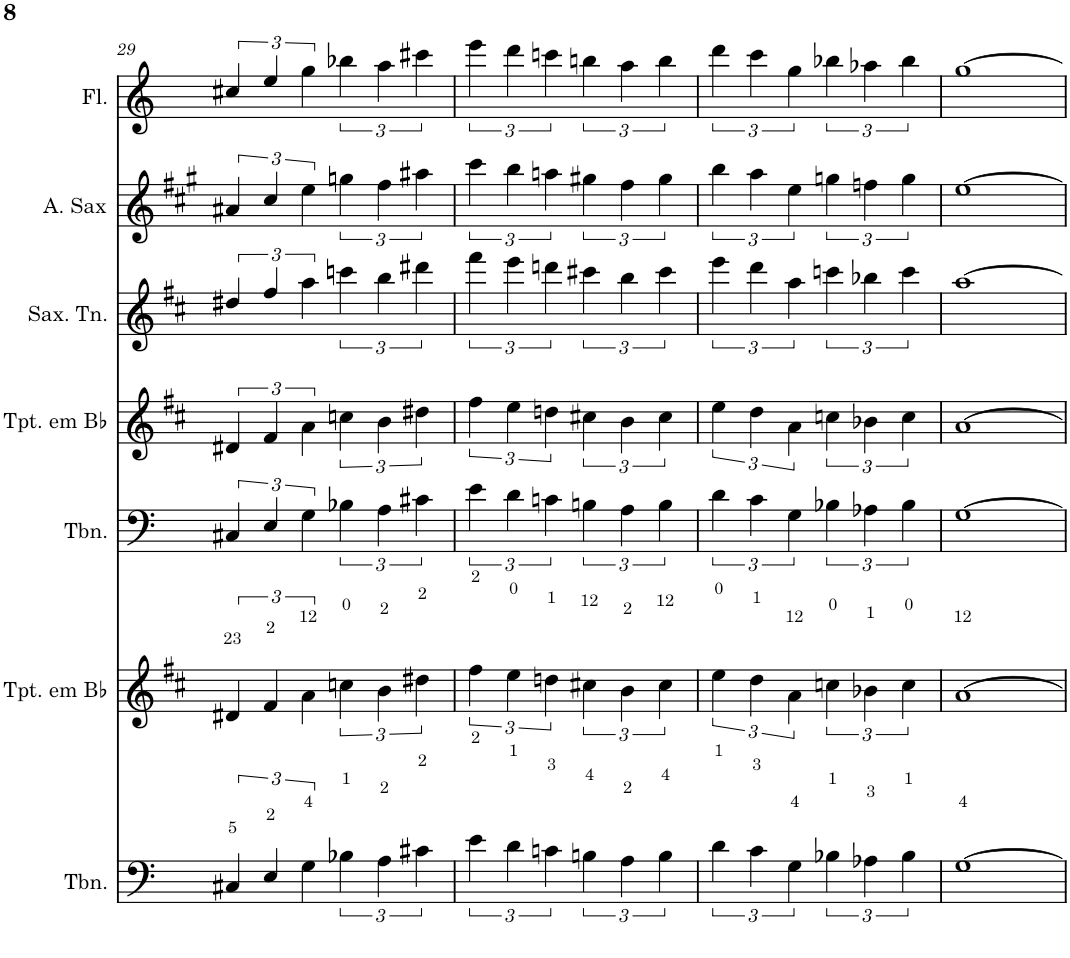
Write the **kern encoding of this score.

**kern	**kern	**kern	**kern	**kern	**kern	**kern
*part7	*part6	*part5	*part4	*part3	*part2	*part1
*staff7	*staff6	*staff5	*staff4	*staff3	*staff2	*staff1
*I"Trombone	*I"Trompete em Bb	*I"Trombone	*I"Trompete em Bb	*I"Saxofone Tenor	*I"Saxofone Alto	*I"Flauta Transversal
*I'Tbn.	*I'Tpt. em Bb	*I'Tbn.	*I'Tpt. em Bb	*I'Sax. Tn.	*	*I'Fl.
!!LO:PB:g=z
*clefF4	*clefG2	*clefF4	*clefG2	*clefG2	*clefG2	*clefG2
*	*Trd1c2	*	*Trd1c2	*Trd8c14	*Trd5c9	*
*k[]	*k[f#c#]	*k[]	*k[f#c#]	*k[f#c#]	*k[f#c#g#]	*k[]
*M4/4	*M4/4	*M4/4	*M4/4	*M4/4	*M4/4	*M4/4
=29	=29	=29	=29	=29	=29	=29
6C#X/	6d#X/	6C#X/	6d#X/	6dd#X/	6a#X/	6cc#X/
6E/	6f#/	6E/	6f#/	6ff#/	6cc#/	6ee/
6G\	6a\	6G\	6a\	6aa\	6ee\	6gg\
6B-X\	6ccn\	6B-X\	6ccn\	6cccn\	6ggn\	6bb-X\
6A\	6b\	6A\	6b\	6bb\	6ff#\	6aa\
6c#X\	6dd#X\	6c#X\	6dd#X\	6ddd#X\	6aa#X\	6ccc#X\
=30	=30	=30	=30	=30	=30	=30
6e\	6ff#\	6e\	6ff#\	6fff#\	6ccc#\	6eee\
6d\	6ee\	6d\	6ee\	6eee\	6bb\	6ddd\
6cn\	6ddn\	6cn\	6ddn\	6dddn\	6aan\	6cccn\
6Bn\	6cc#X\	6Bn\	6cc#X\	6ccc#X\	6gg#X\	6bbn\
6A\	6b\	6A\	6b\	6bb\	6ff#\	6aa\
6B\	6cc#\	6B\	6cc#\	6ccc#\	6gg#\	6bb\
=31	=31	=31	=31	=31	=31	=31
6d\	6ee\	6d\	6ee\	6eee\	6bb\	6ddd\
6c\	6dd\	6c\	6dd\	6ddd\	6aa\	6ccc\
6G\	6a\	6G\	6a\	6aa\	6ee\	6gg\
6B-X\	6ccn\	6B-X\	6ccn\	6cccn\	6ggn\	6bb-X\
6A-X\	6b-X\	6A-X\	6b-X\	6bb-X\	6ffn\	6aa-X\
6B-\	6cc\	6B-\	6cc\	6ccc\	6gg\	6bb-\
=32	=32	=32	=32	=32	=32	=32
[1G	[1a	[1G	[1a	[1aa	[1ee	[1gg
=	=	=	=	=	=	=
*-	*-	*-	*-	*-	*-	*-
